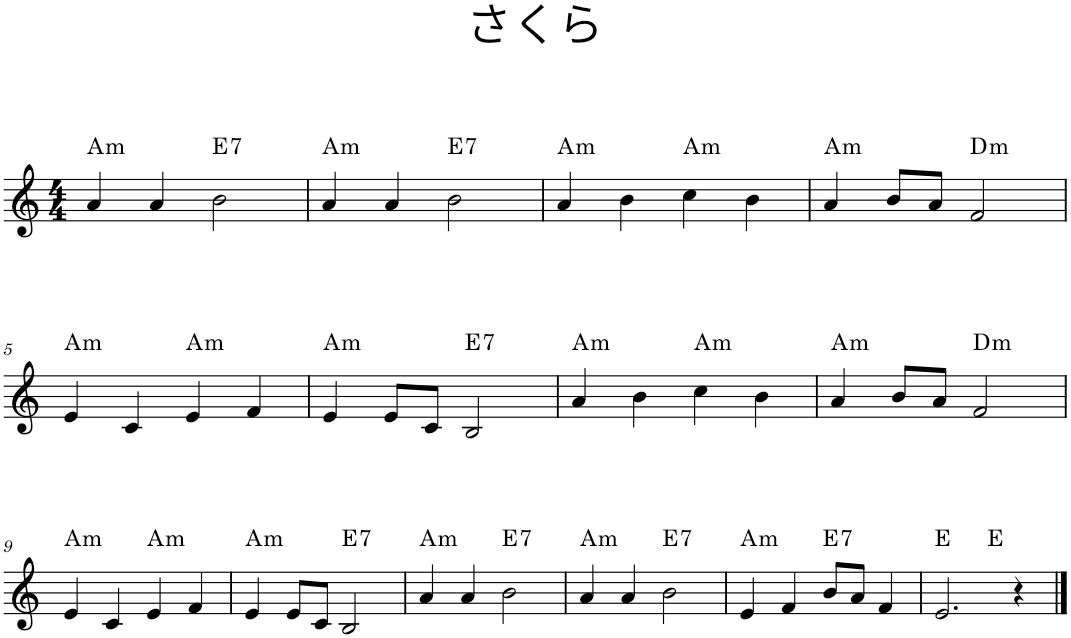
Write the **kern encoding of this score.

**kern	**harte
*part1	*part1
*staff1	*
*I"Piano	*
*I'Pno.	*
*clefG2	*
*k[]	*
*M4/4	*
=1	=1
!	!LO:H:kt=m
4a/	A:min
4a/	.
!	!LO:H:kt=7
2b\	E:7
=2	=2
!	!LO:H:kt=m
4a/	A:min
4a/	.
!	!LO:H:kt=7
2b\	E:7
=3	=3
!	!LO:H:kt=m
4a/	A:min
4b\	.
!	!LO:H:kt=m
4cc\	A:min
4b\	.
=4	=4
!	!LO:H:kt=m
4a/	A:min
8b/L	.
8a/J	.
!	!LO:H:kt=m
2f/	D:min
!!LO:LB:g=z
=5	=5
!	!LO:H:kt=m
4e/	A:min
4c/	.
!	!LO:H:kt=m
4e/	A:min
4f/	.
=6	=6
!	!LO:H:kt=m
4e/	A:min
8e/L	.
8c/J	.
!	!LO:H:kt=7
2B/	E:7
=7	=7
!	!LO:H:kt=m
4a/	A:min
4b\	.
!	!LO:H:kt=m
4cc\	A:min
4b\	.
=8	=8
!	!LO:H:kt=m
4a/	A:min
8b/L	.
8a/J	.
!	!LO:H:kt=m
2f/	D:min
!!LO:LB:g=z
=9	=9
!	!LO:H:kt=m
4e/	A:min
4c/	.
!	!LO:H:kt=m
4e/	A:min
4f/	.
=10	=10
!	!LO:H:kt=m
4e/	A:min
8e/L	.
8c/J	.
!	!LO:H:kt=7
2B/	E:7
=11	=11
!	!LO:H:kt=m
4a/	A:min
4a/	.
!	!LO:H:kt=7
2b\	E:7
=12	=12
!	!LO:H:kt=m
4a/	A:min
4a/	.
!	!LO:H:kt=7
2b\	E:7
=13	=13
!	!LO:H:kt=m
4e/	A:min
4f/	.
!	!LO:H:kt=7
8b/L	E:7
8a/J	.
4f/	.
=14	=14
*^	*
2.e/	2ryy	E:maj
.	2ryy	E:maj
4r	.	.
*v	*v	*
==	==
*-	*-
